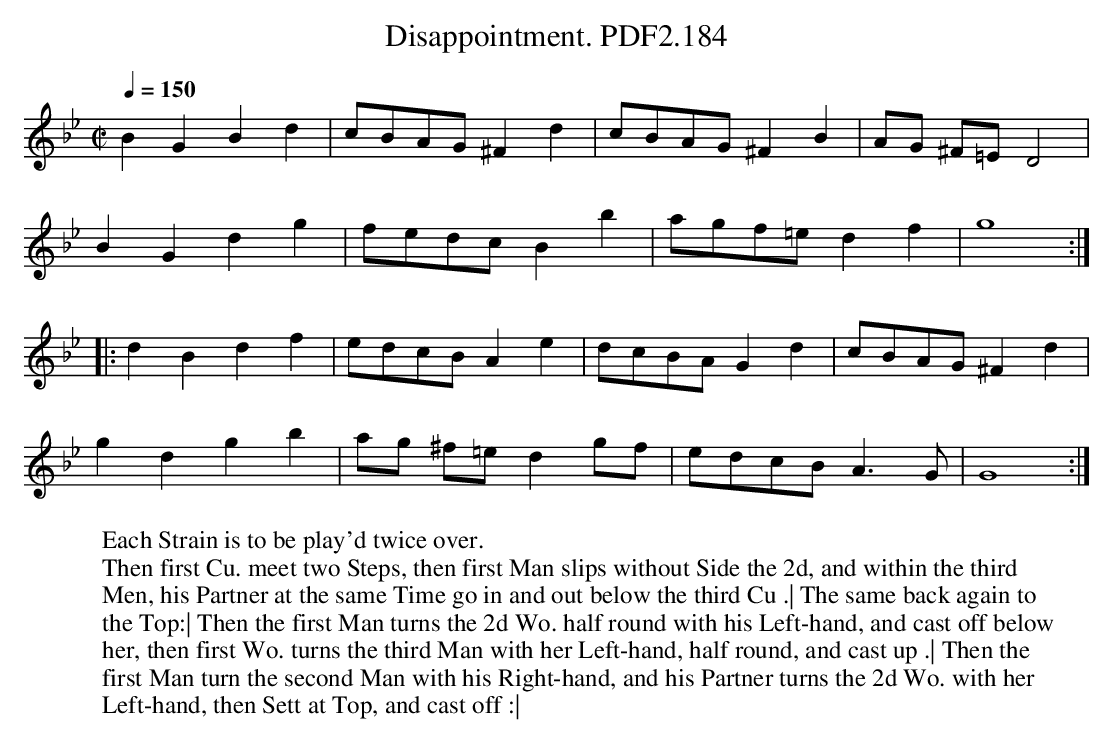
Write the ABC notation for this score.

X:1
T:Disappointment. PDF2.184
M:C|
L:1/4
Q:1/4=150
K:Gm
BGBd|c/B/A/G/^Fd|c/B/A/G/^FB|A/G/ ^F/=E/D2|
BGdg|f/e/d/c/ Bb|a/g/f/=e/df|g4:|
|:dBdf|e/d/c/B/Ae|d/c/B/A/Gd|c/B/A/G/^Fd|
gdgb|a/g/ ^f/=e/dg/f/|e/d/c/B/A>G|G4:|
W:Each Strain is to be play'd twice over.
W:Then first Cu. meet two Steps, then first Man slips without Side the 2d, and within the third
W:Men, his Partner at the same Time go in and out below the third Cu .| The same back again to
W:the Top:| Then the first Man turns the 2d Wo. half round with his Left-hand, and cast off below
W:her, then first Wo. turns the third Man with her Left-hand, half round, and cast up .| Then the
W:first Man turn the second Man with his Right-hand, and his Partner turns the 2d Wo. with her
W:Left-hand, then Sett at Top, and cast off :|
